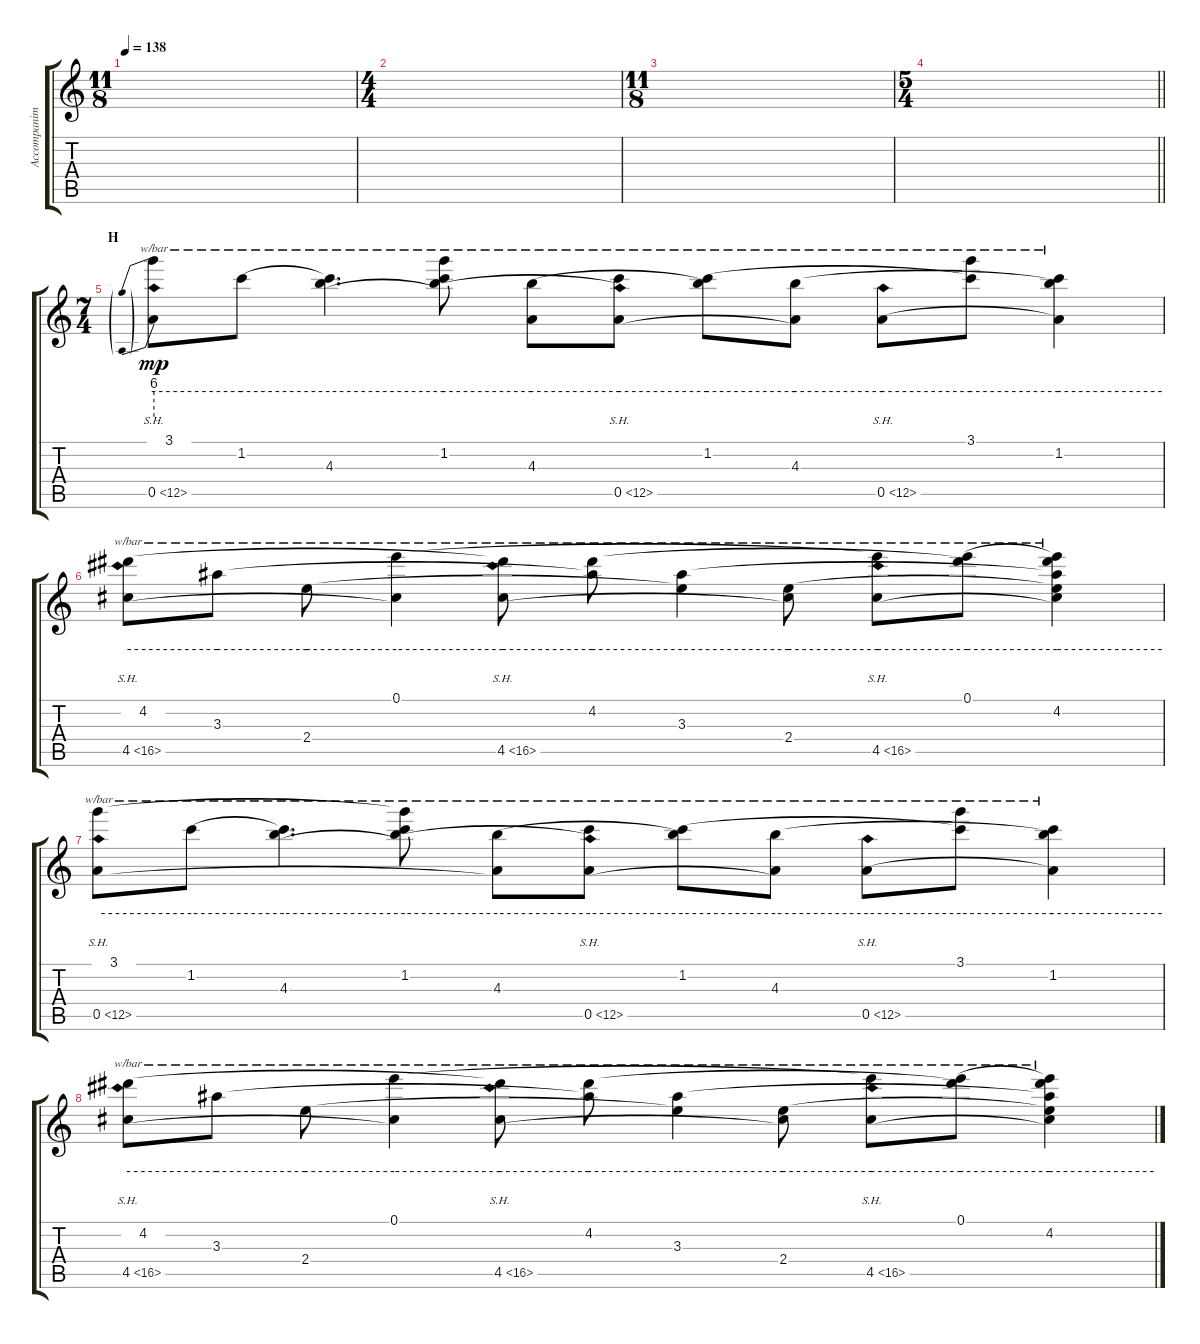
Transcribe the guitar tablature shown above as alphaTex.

\track ("Accompaniment L" "Accompanim") {instrument acousticguitarsteel}
\staff {score tabs}
\tuning (E4 B3 G3 D3 A2 E2) {hide}
\ts (11 8)
\tempo 138
\clef g2
\ks c
|
\ts (4 4)
|
\ts (11 8)
|
\ts (5 4)
\barLineRight lightlight
|
\ts (7 4)
\section ("" "H")
(3.1 0.5{sh 12}).8{tbe (predive default 0 24 60 24) dy mp balance 4 instrument fx4atmosphere} 1.2.8{tbe (hold default 0 24 60 24)} (1.2{t} 4.3).4{d tbe (hold default 0 24 60 24)} (3.1{t} 1.2 4.3{t}).8{tbe (hold default 0 24 60 24)} (4.3 0.5{t}).8{tbe (hold default 0 24 60 24)} (1.2{t} 0.5{sh 12}).8{tbe (hold default 0 24 60 24)} (1.2 4.3{t}).8{tbe (hold default 0 24 60 24)} (4.3 0.5{t}).8{tbe (hold default 0 24 60 24)} 0.5{sh 12}.8{tbe (hold default 0 24 60 24)} (3.1 1.2{t}).8{tbe (hold default 0 24 60 24)} (1.2 4.3{t} 0.5{t}).4{tbe (hold default 0 24 60 24)} |
(4.2 4.5{sh 12}).8{tbe (hold default 0 24 60 24)} 3.3.8{tbe (hold default 0 24 60 24)} 2.4.8{tbe (hold default 0 24 60 24)} (0.1 4.5{t}).4{tbe (hold default 0 24 60 24)} (4.2{t} 4.5{sh 12}).8{tbe (hold default 0 24 60 24)} (4.2 3.3{t}).8{tbe (hold default 0 24 60 24)} (3.3 2.4{t}).4{tbe (hold default 0 24 60 24)} (2.4 4.5{t}).8{tbe (hold default 0 24 60 24)} (0.1{t} 4.5{sh 12}).8{tbe (hold default 0 24 60 24)} (0.1 4.2{t}).8{tbe (hold default 0 24 60 24)} (0.1{t} 4.2 3.3{t} 2.4{t} 4.5{t}).4{tbe (hold default 0 24 60 24)} |
(3.1 0.5{sh 12}).8{tbe (hold default 0 24 60 24)} 1.2.8{tbe (hold default 0 24 60 24)} (1.2{t} 4.3).4{d tbe (hold default 0 24 60 24)} (3.1{t} 1.2 4.3{t}).8{tbe (hold default 0 24 60 24)} (4.3 0.5{t}).8{tbe (hold default 0 24 60 24)} (1.2{t} 0.5{sh 12}).8{tbe (hold default 0 24 60 24)} (1.2 4.3{t}).8{tbe (hold default 0 24 60 24)} (4.3 0.5{t}).8{tbe (hold default 0 24 60 24)} 0.5{sh 12}.8{tbe (hold default 0 24 60 24)} (3.1 1.2{t}).8{tbe (hold default 0 24 60 24)} (1.2 4.3{t} 0.5{t}).4{tbe (hold default 0 24 60 24)} |
(4.2 4.5{sh 12}).8{tbe (hold default 0 24 60 24)} 3.3.8{tbe (hold default 0 24 60 24)} 2.4.8{tbe (hold default 0 24 60 24)} (0.1 4.5{t}).4{tbe (hold default 0 24 60 24)} (4.2{t} 4.5{sh 12}).8{tbe (hold default 0 24 60 24)} (4.2 3.3{t}).8{tbe (hold default 0 24 60 24)} (3.3 2.4{t}).4{tbe (hold default 0 24 60 24)} (2.4 4.5{t}).8{tbe (hold default 0 24 60 24)} (0.1{t} 4.5{sh 12}).8{tbe (hold default 0 24 60 24)} (0.1 4.2{t}).8{tbe (hold default 0 24 60 24)} (0.1{t} 4.2 3.3{t} 2.4{t} 4.5{t}).4{tbe (hold default 0 24 60 24)}
